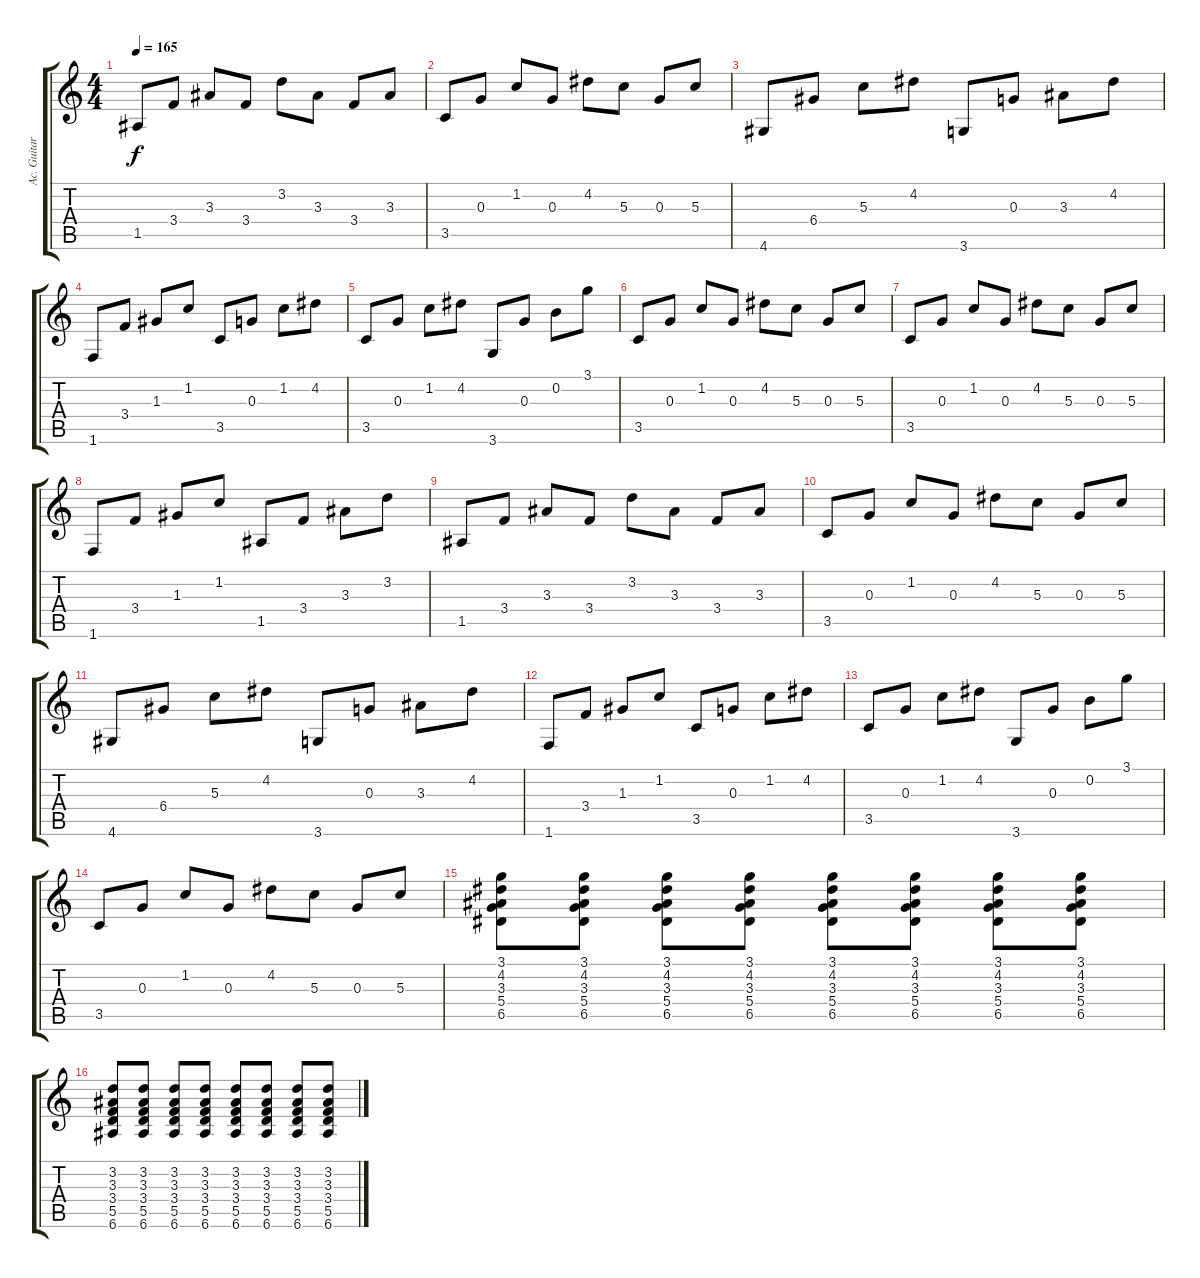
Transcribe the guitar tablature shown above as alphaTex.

\track ("Ac. Guitar 2" "Ac. Guitar") {instrument acousticguitarsteel}
\staff {score tabs}
\tuning (E4 B3 G3 D3 A2 E2) {hide}
\ts (4 4)
\tempo 165
\clef g2
\ks c
1.5.8{dy f} 3.4.8 3.3.8 3.4.8 3.2.8 3.3.8 3.4.8 3.3.8 |
3.5.8 0.3.8 1.2.8 0.3.8 4.2.8 5.3.8 0.3.8 5.3.8 |
4.6.8 6.4.8 5.3.8 4.2.8 3.6.8 0.3.8 3.3.8 4.2.8 |
1.6.8 3.4.8 1.3.8 1.2.8 3.5.8 0.3.8 1.2.8 4.2.8 |
3.5.8 0.3.8 1.2.8 4.2.8 3.6.8 0.3.8 0.2.8 3.1.8 |
3.5.8 0.3.8 1.2.8 0.3.8 4.2.8 5.3.8 0.3.8 5.3.8 |
3.5.8 0.3.8 1.2.8 0.3.8 4.2.8 5.3.8 0.3.8 5.3.8 |
1.6.8 3.4.8 1.3.8 1.2.8 1.5.8 3.4.8 3.3.8 3.2.8 |
1.5.8 3.4.8 3.3.8 3.4.8 3.2.8 3.3.8 3.4.8 3.3.8 |
3.5.8 0.3.8 1.2.8 0.3.8 4.2.8 5.3.8 0.3.8 5.3.8 |
4.6.8 6.4.8 5.3.8 4.2.8 3.6.8 0.3.8 3.3.8 4.2.8 |
1.6.8 3.4.8 1.3.8 1.2.8 3.5.8 0.3.8 1.2.8 4.2.8 |
3.5.8 0.3.8 1.2.8 4.2.8 3.6.8 0.3.8 0.2.8 3.1.8 |
3.5.8 0.3.8 1.2.8 0.3.8 4.2.8 5.3.8 0.3.8 5.3.8 |
(3.1 4.2 3.3 5.4 6.5).8 (3.1 4.2 3.3 5.4 6.5).8 (3.1 4.2 3.3 5.4 6.5).8 (3.1 4.2 3.3 5.4 6.5).8 (3.1 4.2 3.3 5.4 6.5).8 (3.1 4.2 3.3 5.4 6.5).8 (3.1 4.2 3.3 5.4 6.5).8 (3.1 4.2 3.3 5.4 6.5).8 |
(3.2 3.3 3.4 5.5 6.6).8 (3.2 3.3 3.4 5.5 6.6).8 (3.2 3.3 3.4 5.5 6.6).8 (3.2 3.3 3.4 5.5 6.6).8 (3.2 3.3 3.4 5.5 6.6).8 (3.2 3.3 3.4 5.5 6.6).8 (3.2 3.3 3.4 5.5 6.6).8 (3.2 3.3 3.4 5.5 6.6).8
